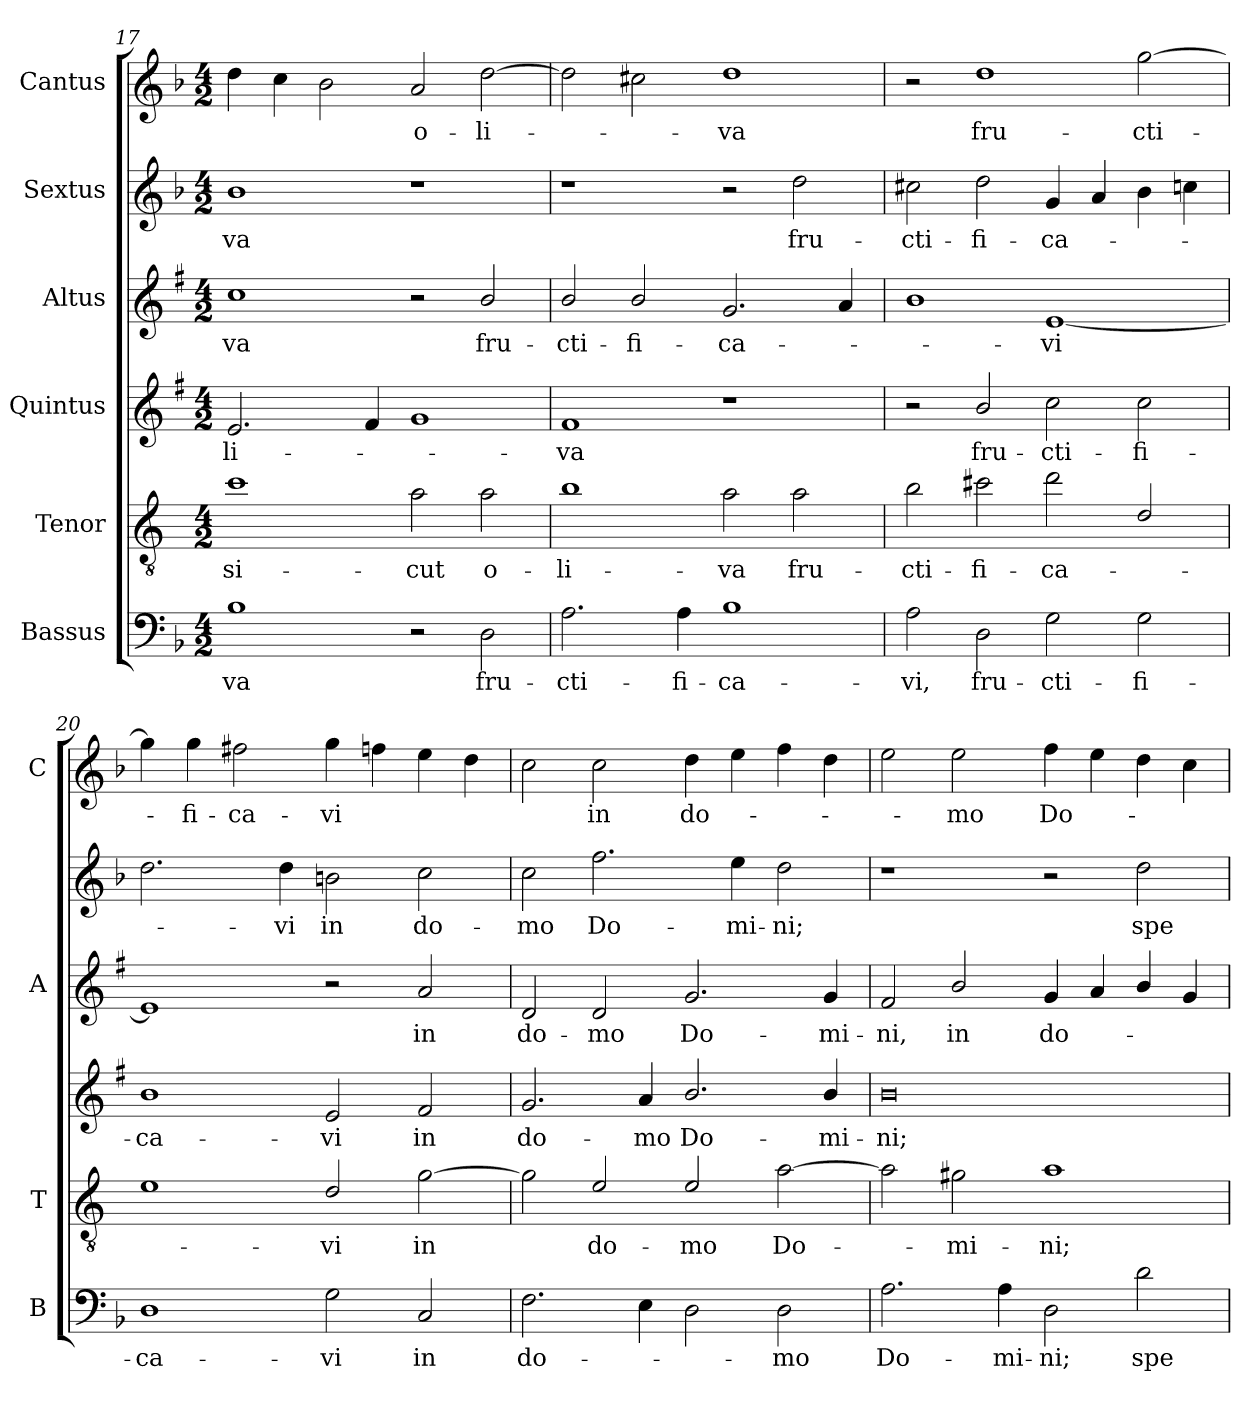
**kern	**text	**kern	**text	**kern	**text	**kern	**text	**kern	**text	**kern	**text
*part6	*part6	*part5	*part5	*part4	*part4	*part3	*part3	*part2	*part2	*part1	*part1
*staff6	*staff6	*staff5	*staff5	*staff4	*staff4	*staff3	*staff3	*staff2	*staff2	*staff1	*staff1
*I"Bassus	*	*I"Tenor	*	*I"Quintus	*	*I"Altus	*	*I"Sextus	*	*I"Cantus	*
*I'B	*	*I'T	*	*	*	*I'A	*	*	*	*I'C	*
*clefF4	*	*clefGv2	*	*clefG2	*	*clefG2	*	*clefG2	*	*clefG2	*
*	*	*ITrd4c7	*	*ITrd1c2	*	*ITrd1c2	*	*	*	*	*
*k[b-]	*	*k[b-]	*	*k[b-]	*	*k[b-]	*	*k[b-]	*	*k[b-]	*
*F:	*	*F:	*	*F:	*	*F:	*	*F:	*	*F:	*
*M4/2	*	*M4/2	*	*M4/2	*	*M4/2	*	*M4/2	*	*M4/2	*
=17	=17	=17	=17	=17	=17	=17	=17	=17	=17	=17	=17
!	!LO:LY:b	!	!LO:LY:b	!	!LO:LY:b	!	!LO:LY:b	!	!LO:LY:b	!	!
1B-	-va	1f	si-	2.d/	-li-	1b-	-va	1b-	-va	4dd\	.
.	.	.	.	.	.	.	.	.	.	4cc\	.
.	.	.	.	.	.	.	.	.	.	2b-\	.
.	.	.	.	4e/	.	.	.	.	.	.	.
!	!	!	!LO:LY:b	!	!	!	!	!	!	!	!LO:LY:b
2r	.	2d\	-cut	1f	.	2r	.	1r	.	2a/	o-
!	!LO:LY:b	!	!LO:LY:b	!	!	!	!LO:LY:b	!	!	!	!LO:LY:b
2D\	fru-	2d\	o-	.	.	2a/	fru-	.	.	[2dd\	-li-
!!LO:LB:g=z
=18	=18	=18	=18	=18	=18	=18	=18	=18	=18	=18	=18
!	!LO:LY:b	!	!LO:LY:b	!	!LO:LY:b	!	!LO:LY:b	!	!	!	!
2.A\	-cti-	1e	-li-	1e	-va	2a/	-cti-	1r	.	2dd\]	.
!	!	!	!	!	!	!	!LO:LY:b	!	!	!	!
.	.	.	.	.	.	2a/	-fi-	.	.	2cc#X\	.
!	!LO:LY:b	!	!	!	!	!	!	!	!	!	!
4A\	-fi-	.	.	.	.	.	.	.	.	.	.
!	!LO:LY:b	!	!LO:LY:b	!	!	!	!LO:LY:b	!	!	!	!LO:LY:b
1B-	-ca-	2d\	-va	1r	.	2.f/	-ca-	2r	.	1dd	-va
!	!	!	!LO:LY:b	!	!	!	!	!	!LO:LY:b	!	!
.	.	2d\	fru-	.	.	.	.	2dd\	fru-	.	.
.	.	.	.	.	.	4g/	.	.	.	.	.
=19	=19	=19	=19	=19	=19	=19	=19	=19	=19	=19	=19
!	!LO:LY:b	!	!LO:LY:b	!	!	!	!	!	!LO:LY:b	!	!
2A\	-vi,	2e\	-cti-	2r	.	1a	.	2cc#X\	-cti-	2r	.
!	!LO:LY:b	!	!LO:LY:b	!	!LO:LY:b	!	!	!	!LO:LY:b	!	!LO:LY:b
2D\	fru-	2f#X\	-fi-	2a/	fru-	.	.	2dd\	-fi-	1dd	fru-
!	!LO:LY:b	!	!LO:LY:b	!	!LO:LY:b	!	!LO:LY:b	!	!LO:LY:b	!	!
2G\	-cti-	2g\	-ca-	2b-\	-cti-	[1d	-vi	4g/	-ca-	.	.
.	.	.	.	.	.	.	.	4a/	.	.	.
!	!LO:LY:b	!	!	!	!LO:LY:b	!	!	!	!	!	!LO:LY:b
2G\	-fi-	2G/	.	2b-\	-fi-	.	.	4b-\	.	[2gg\	-cti-
.	.	.	.	.	.	.	.	4ccn\	.	.	.
=20	=20	=20	=20	=20	=20	=20	=20	=20	=20	=20	=20
!	!LO:LY:b	!	!	!	!LO:LY:b	!	!	!	!	!	!
1D	-ca-	1A	.	1a	-ca-	1d]	.	2.dd\	.	4gg\]	.
!	!	!	!	!	!	!	!	!	!	!	!LO:LY:b
.	.	.	.	.	.	.	.	.	.	4gg\	-fi-
!	!	!	!	!	!	!	!	!	!	!	!LO:LY:b
.	.	.	.	.	.	.	.	.	.	2ff#X\	-ca-
!	!	!	!	!	!	!	!	!	!LO:LY:b	!	!
.	.	.	.	.	.	.	.	4dd\	-vi	.	.
!	!LO:LY:b	!	!LO:LY:b	!	!LO:LY:b	!	!	!	!LO:LY:b	!	!LO:LY:b
2G\	-vi	2G/	-vi	2d/	-vi	2r	.	2bn\	in	4gg\	-vi
.	.	.	.	.	.	.	.	.	.	4ffn\	.
!	!LO:LY:b	!	!LO:LY:b	!	!LO:LY:b	!	!LO:LY:b	!	!LO:LY:b	!	!
2C/	in	[2c\	in	2e/	in	2g/	in	2cc\	do-	4ee\	.
.	.	.	.	.	.	.	.	.	.	4dd\	.
=21	=21	=21	=21	=21	=21	=21	=21	=21	=21	=21	=21
!	!LO:LY:b	!	!	!	!LO:LY:b	!	!LO:LY:b	!	!LO:LY:b	!	!
2.F\	do-	2c\]	.	2.f/	do-	2c/	do-	2cc\	-mo	2cc\	.
!	!	!	!LO:LY:b	!	!	!	!LO:LY:b	!	!LO:LY:b	!	!LO:LY:b
.	.	2A/	do-	.	.	2c/	-mo	2.ff\	Do-	2cc\	in
!	!	!	!	!	!LO:LY:b	!	!	!	!	!	!
4E\	.	.	.	4g/	-mo	.	.	.	.	.	.
!	!	!	!LO:LY:b	!	!LO:LY:b	!	!LO:LY:b	!	!	!	!LO:LY:b
2D\	.	2A/	-mo	2.a/	Do-	2.f/	Do-	.	.	4dd\	do-
!	!	!	!	!	!	!	!	!	!LO:LY:b	!	!
.	.	.	.	.	.	.	.	4ee\	-mi-	4ee\	.
!	!LO:LY:b	!	!LO:LY:b	!	!	!	!	!	!LO:LY:b	!	!
2D\	-mo	[2d\	Do-	.	.	.	.	2dd\	-ni;	4ff\	.
!	!	!	!	!	!LO:LY:b	!	!LO:LY:b	!	!	!	!
.	.	.	.	4a/	-mi-	4f/	-mi-	.	.	4dd\	.
=22	=22	=22	=22	=22	=22	=22	=22	=22	=22	=22	=22
!	!LO:LY:b	!	!	!	!LO:LY:b	!	!LO:LY:b	!	!	!	!
2.A\	Do-	2d\]	.	0a	-ni;	2e/	-ni,	1r	.	2ee\	.
!	!	!	!LO:LY:b	!	!	!	!LO:LY:b	!	!	!	!LO:LY:b
.	.	2c#X\	-mi-	.	.	2a/	in	.	.	2ee\	-mo
!	!LO:LY:b	!	!	!	!	!	!	!	!	!	!
4A\	-mi-	.	.	.	.	.	.	.	.	.	.
!	!LO:LY:b	!	!LO:LY:b	!	!	!	!LO:LY:b	!	!	!	!LO:LY:b
2D\	-ni;	1d	-ni;	.	.	4f/	do-	2r	.	4ff\	Do-
.	.	.	.	.	.	4g/	.	.	.	4ee\	.
!	!LO:LY:b	!	!	!	!	!	!	!	!LO:LY:b	!	!
2d\	spe-	.	.	.	.	4a/	.	2dd\	spe-	4dd\	.
.	.	.	.	.	.	4f/	.	.	.	4cc\	.
=	=	=	=	=	=	=	=	=	=	=	=
*-	*-	*-	*-	*-	*-	*-	*-	*-	*-	*-	*-
